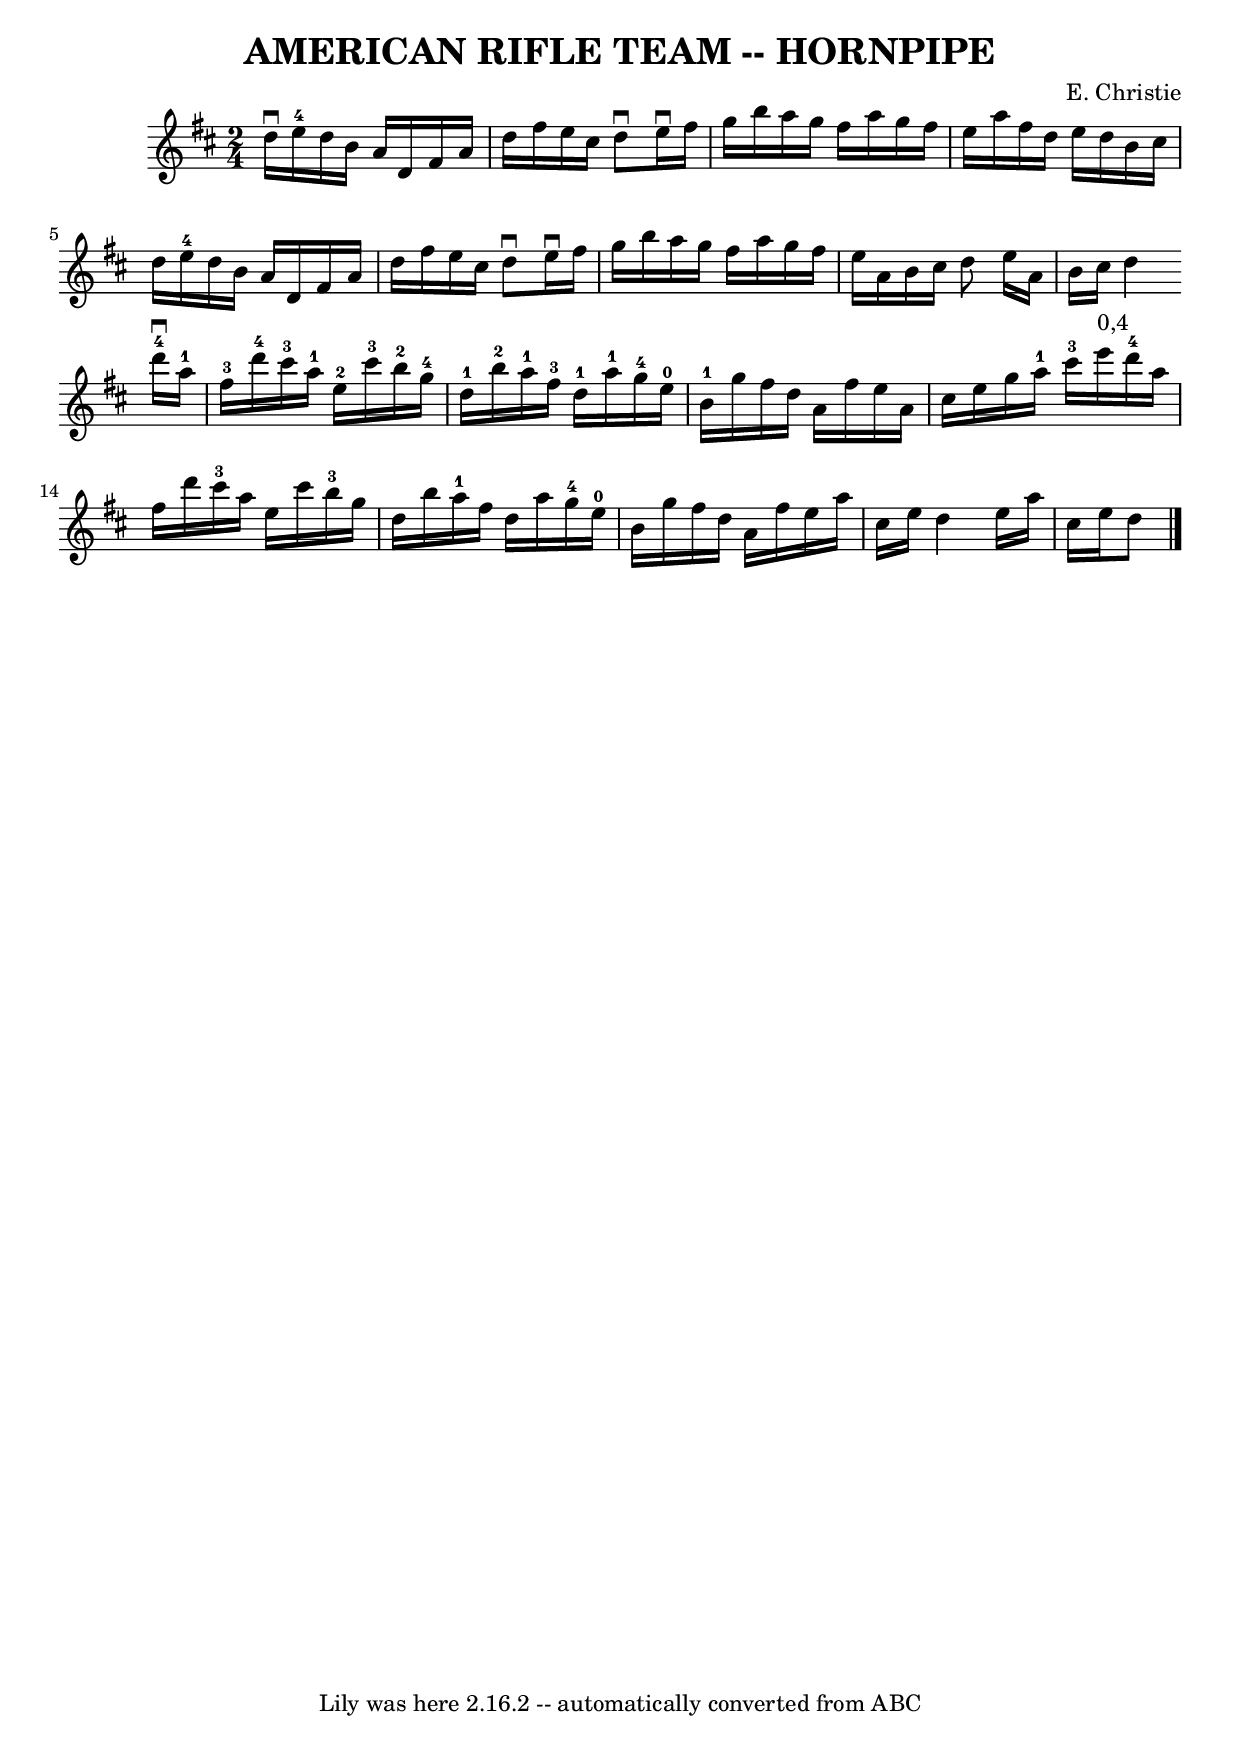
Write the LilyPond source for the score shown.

\version "2.16.2"
\include "Mammoth.ily"
\header {
  %% book = "Ryan's Mammoth Collection of Fiddle Tunes"
  composer = "E. Christie"
  crossRefNumber = "1"
  footnotes = ""
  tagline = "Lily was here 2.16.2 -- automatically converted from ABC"
  title = "AMERICAN RIFLE TEAM -- HORNPIPE"

}
voicedefault =  {


  \time 2/4 
  \key d \major
				% %staffsep 55
  |
  d''16^\downbow e''16-4 d''16 b'16 a'16 d'16    
  fis'16 a'16    |
  d''16 fis''16 e''16 cis''16 d''8^\downbow e''16^\downbow fis''16    |
  g''16 b''16 a''16    
  g''16 fis''16 a''16 g''16 fis''16    |
  e''16 a''16    
  fis''16 d''16 e''16 d''16 b'16 cis''16    |
  |
  
  d''16 e''16-4 d''16 b'16 a'16 d'16 fis'16 a'16    
  |
  d''16 fis''16 e''16 cis''16 d''8^\downbow e''16^\downbow fis''16    |
  g''16 b''16 a''16 g''16 fis''16   
  a''16 g''16 fis''16    |
  e''16 a'16 b'16 cis''16    
  d''8    \bar ":|" e''16 a'16 b'16 cis''16 d''4    \bar "|."     
  \bar "|:" d'''16-4^\downbow a''16-1 fis''16-3 d'''16-4    
  cis'''16-3 a''16-1 e''16-2 cis'''16-3       |
  
  b''16-2 g''16-4 d''16-1 b''16-2 a''16-1 fis''16-3 
  d''16-1 a''16-1       |
  g''16-4 e''16-0 b'16-1 g''16 fis''16 d''16 a'16 fis''16    |
  e''16 a'16 
  cis''16 e''16 g''16 a''16-1 cis'''16-3 e'''16^"0,4"   
  |
  |
  d'''16-4 a''16 fis''16 d'''16      
  cis'''16-3 a''16 e''16 cis'''16    |
  b''16-3 g''16   
  d''16 b''16 a''16-1 fis''16 d''16 a''16        |
  
  g''16-4 e''16-0 b'16 g''16 fis''16 d''16 a'16 fis''16  
  |
  e''16 a''16 cis''16 e''16 d''4    \bar ":|" e''16    
  a''16 cis''16 e''16 d''8    \bar "|."   

}

\score{
  <<

    \context Staff="default"
    {
      \voicedefault 
      
    }

  >>
  \layout {
    
  }
  \midi {
  }

}
